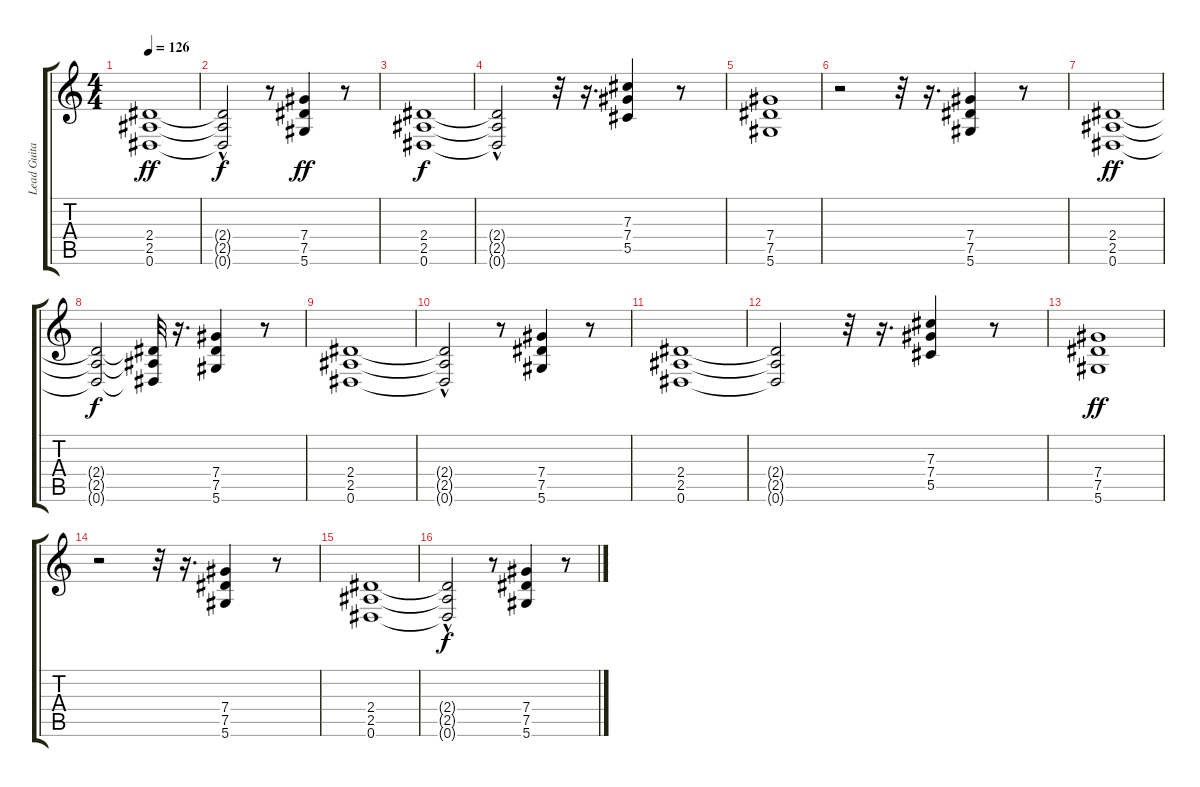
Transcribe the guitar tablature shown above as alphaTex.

\track ("Lead Guitar" "Lead Guita") {instrument distortionguitar}
\staff {score tabs}
\tuning (Eb4 Bb3 Gb3 Db3 Ab2 Eb2) {hide}
\ts (4 4)
\tempo 126
\clef g2
\ks c
(2.4 2.5 0.6).1{dy ff} |
(2.4{t} 2.5{t} 0.6{hac t}).2{dy f} r.8 (7.4 7.5 5.6).4{dy ff} r.8 |
(2.4 2.5 0.6).1{dy f} |
(2.4{hac t} 2.5{t} 0.6{t}).2 r.32 r.16{d} (7.3 7.4 5.5).4 r.8 |
(7.4 7.5 5.6).1 |
r.2 r.32 r.16{d} (7.4 7.5 5.6).4 r.8 |
(2.4 2.5 0.6).1{dy ff} |
(2.4{t} 2.5{t} 0.6{t}).2{dy f} (2.4{t} 2.5{t} 0.6{t}).32 r.16{d} (7.4 7.5 5.6).4 r.8 |
(2.4 2.5 0.6).1 |
(2.4{t} 2.5{hac t} 0.6{t}).2 r.8 (7.4 7.5 5.6).4 r.8 |
(2.4 2.5 0.6).1 |
(2.4{t} 2.5{t} 0.6{t}).2 r.32 r.16{d} (7.3 7.4 5.5).4 r.8 |
(7.4 7.5 5.6).1{dy ff} |
r.2 r.32 r.16{d} (7.4 7.5 5.6).4 r.8 |
(2.4 2.5 0.6).1 |
(2.4{t} 2.5{t} 0.6{hac t}).2{dy f} r.8 (7.4 7.5 5.6).4 r.8
